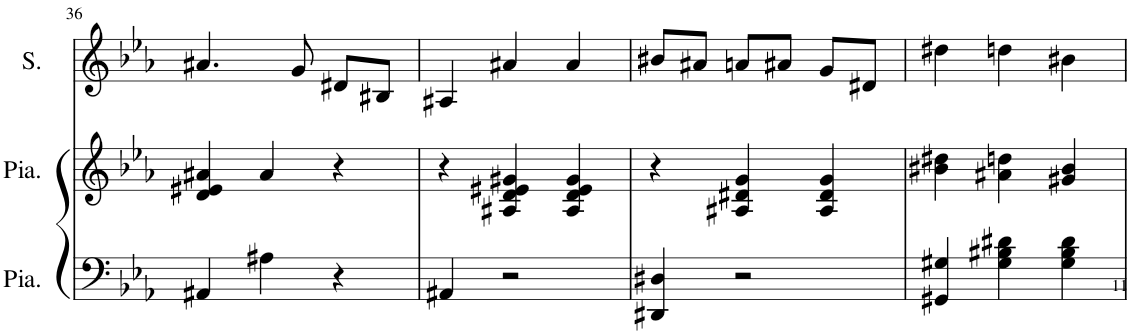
**kern	**kern	**kern
*part3	*part2	*part1
*staff3	*staff2	*staff1
*I"Piano	*I"Piano	*I"Soprano
*I'Pia.	*I'Pia.	*I'S.
!!LO:PB:g=z
*clefF4	*clefG2	*clefG2
*k[b-e-a-]	*k[b-e-a-]	*k[b-e-a-]
*M3/4	*M3/4	*M3/4
=36	=36	=36
4AA#X/	4d/ 4e#X/ 4a#X/	4.a#X/
4A#X\	4a#/	.
.	.	8g/
4r	4r	8d#X/L
.	.	8B#X/J
=37	=37	=37
4AA#X/	4r	4A#X/
2r	4A#X/ 4d/ 4e#X/ 4g#X/	4a#X/
.	4A#/ 4d/ 4e#/ 4g#/	4a#/
=38	=38	=38
4DD#X/ 4D#X/	4r	8b#X/L
.	.	8a#X/J
2r	4A#X/ 4d#X/ 4g/	8an/L
.	.	8a#X/J
.	4A#/ 4d#/ 4g/	8g/L
.	.	8d#X/J
=39	=39	=39
4GG#X/ 4G#X/	4b#X\ 4dd#X\	4dd#X\
4G#\ 4B#X\ 4d#X\	4a#X\ 4ddn\	4ddn\
4G#\ 4B#\ 4d#\	4g#X/ 4b#/	4b#X\
=	=	=
*-	*-	*-
